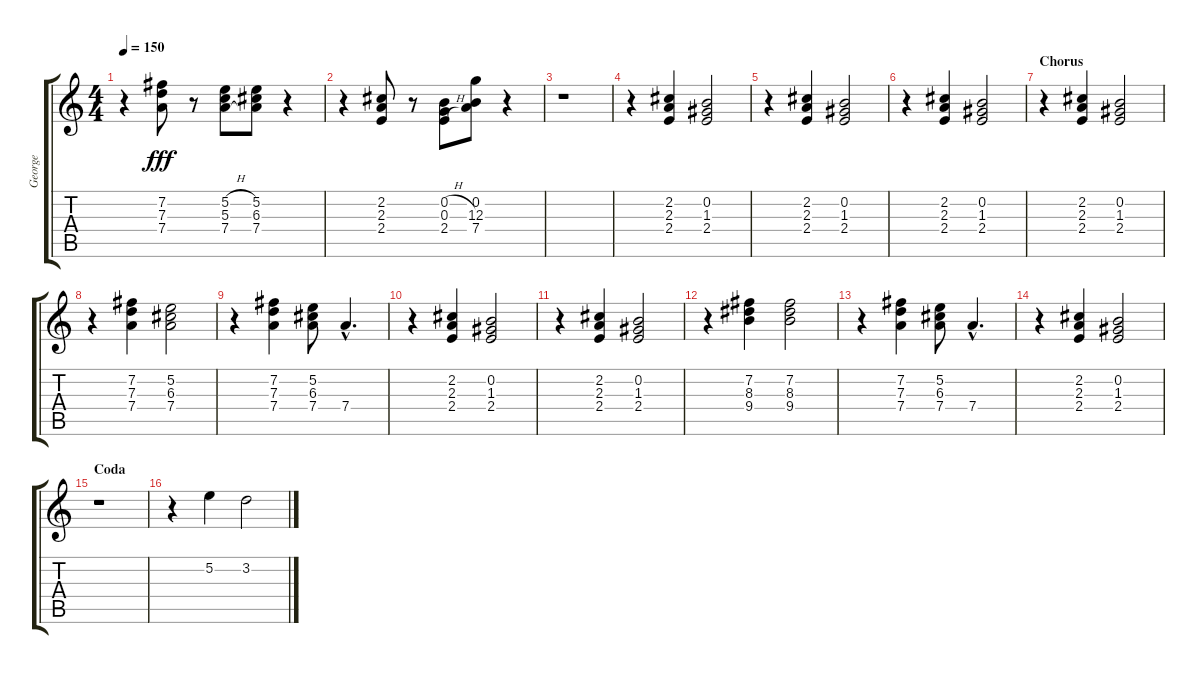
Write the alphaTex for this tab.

\track ("George" "George") {instrument electricguitarclean}
\staff {score tabs}
\tuning (E4 B3 G3 D3 A2 E2) {hide}
\ts (4 4)
\tempo 150
\clef g2
\ks c
r.4{dy fff} (7.2 7.3 7.4).8 r.8 (5.2{h} 5.3{h} 7.4{h}).8 (5.2 6.3 7.4).8 r.4 |
r.4 (2.2 2.3 2.4).8 r.8 (0.2{h} 0.3{h} 2.4{h}).8 (0.2 12.3 7.4).8 r.4 |
r.1 |
r.4 (2.2 2.3 2.4).4 (0.2 1.3 2.4).2 |
r.4 (2.2 2.3 2.4).4 (0.2 1.3 2.4).2 |
r.4 (2.2 2.3 2.4).4 (0.2 1.3 2.4).2 |
\section ("" "Chorus")
r.4 (2.2 2.3 2.4).4 (0.2 1.3 2.4).2 |
r.4 (7.2 7.3 7.4).4 (5.2 6.3 7.4).2 |
r.4 (7.2 7.3 7.4).4 (5.2 6.3 7.4).8 7.4{hac}.4{d} |
r.4 (2.2 2.3 2.4).4 (0.2 1.3 2.4).2 |
r.4 (2.2 2.3 2.4).4 (0.2 1.3 2.4).2 |
r.4 (7.2 8.3 9.4).4 (7.2 8.3 9.4).2 |
r.4 (7.2 7.3 7.4).4 (5.2 6.3 7.4).8 7.4{hac}.4{d} |
r.4 (2.2 2.3 2.4).4 (0.2 1.3 2.4).2 |
\section ("" "Coda")
r.1 |
r.4 5.2.4 3.2.2
